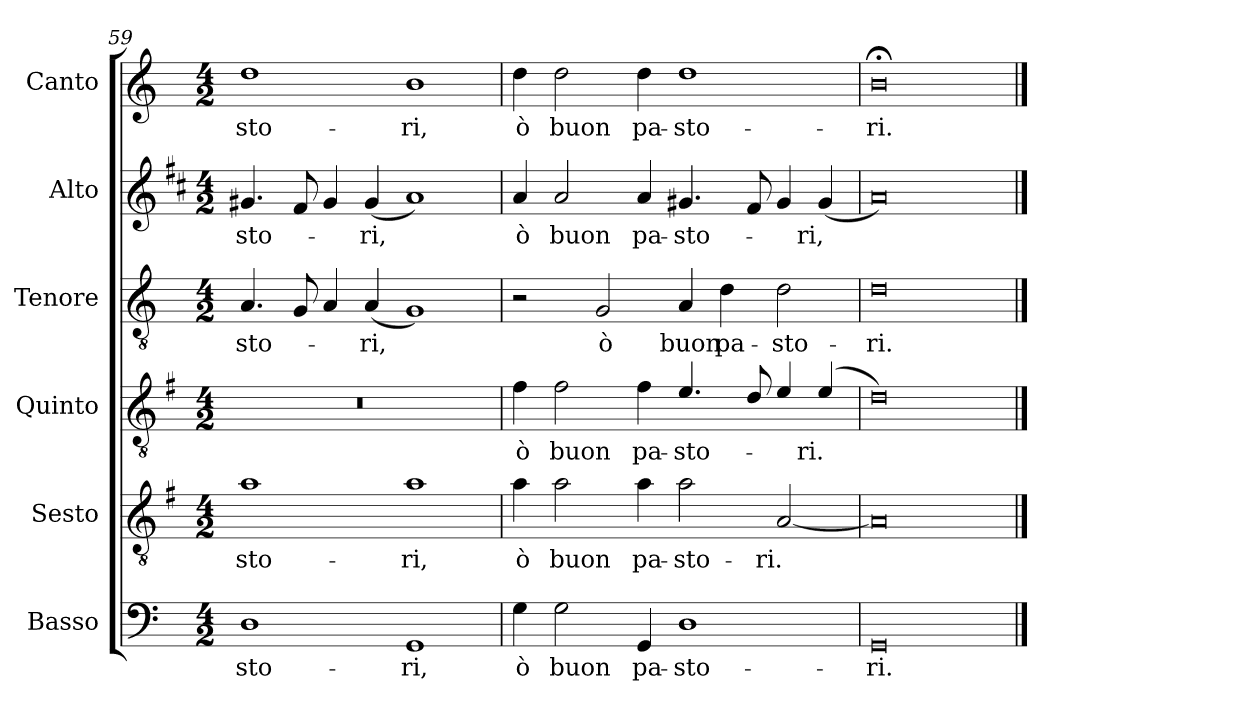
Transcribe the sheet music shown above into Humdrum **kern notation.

**kern	**text	**kern	**text	**kern	**text	**kern	**text	**kern	**text	**kern	**text
*part6	*part6	*part5	*part5	*part4	*part4	*part3	*part3	*part2	*part2	*part1	*part1
*staff6	*staff6	*staff5	*staff5	*staff4	*staff4	*staff3	*staff3	*staff2	*staff2	*staff1	*staff1
*I"Basso	*	*I"Sesto	*	*I"Quinto	*	*I"Tenore	*	*I"Alto	*	*I"Canto	*
*I'B	*	*	*	*	*	*I'T	*	*I'A	*	*I'C	*
*clefF4	*	*clefGv2	*	*clefGv2	*	*clefGv2	*	*clefG2	*	*clefG2	*
*	*	*ITrd4c7	*	*ITrd4c7	*	*	*	*ITrd1c2	*	*	*
*k[]	*	*k[]	*	*k[]	*	*k[]	*	*k[]	*	*k[]	*
*C:	*	*C:	*	*C:	*	*C:	*	*C:	*	*C:	*
*M4/2	*	*M4/2	*	*M4/2	*	*M4/2	*	*M4/2	*	*M4/2	*
=59	=59	=59	=59	=59	=59	=59	=59	=59	=59	=59	=59
!	!LO:LY:b	!	!LO:LY:b	!	!	!	!LO:LY:b	!	!LO:LY:b	!	!LO:LY:b
1D	-sto-	1d	-sto-	0r	.	4.A/	-sto-	4.f#X/	-sto-	1dd	-sto-
.	.	.	.	.	.	8G/	.	8e/	.	.	.
.	.	.	.	.	.	4A/	.	4f#/	.	.	.
!	!	!	!	!	!	!	!LO:LY:b	!	!LO:LY:b	!	!
.	.	.	.	.	.	(<4A/	-ri,	(<4f#/	-ri,	.	.
!	!LO:LY:b	!	!LO:LY:b	!	!	!	!	!	!	!	!LO:LY:b
1GG	-ri,	1d	-ri,	.	.	1G)	.	1g)	.	1b	-ri,
=60	=60	=60	=60	=60	=60	=60	=60	=60	=60	=60	=60
!	!LO:LY:b	!	!LO:LY:b	!	!LO:LY:b	!	!	!	!LO:LY:b	!	!LO:LY:b
4G\	ò	4d\	ò	4B\	ò	2r	.	4g/	ò	4dd\	ò
!	!LO:LY:b	!	!LO:LY:b	!	!LO:LY:b	!	!	!	!LO:LY:b	!	!LO:LY:b
2G\	buon	2d\	buon	2B\	buon	.	.	2g/	buon	2dd\	buon
!	!	!	!	!	!	!	!LO:LY:b	!	!	!	!
.	.	.	.	.	.	2G/	ò	.	.	.	.
!	!LO:LY:b	!	!LO:LY:b	!	!LO:LY:b	!	!	!	!LO:LY:b	!	!LO:LY:b
4GG/	pa-	4d\	pa-	4B\	pa-	.	.	4g/	pa-	4dd\	pa-
!	!LO:LY:b	!	!LO:LY:b	!	!LO:LY:b	!	!LO:LY:b	!	!LO:LY:b	!	!LO:LY:b
1D	-sto-	2d\	-sto-	4.A/	-sto-	4A/	buon	4.f#X/	-sto-	1dd	-sto-
!	!	!	!	!	!	!	!LO:LY:b	!	!	!	!
.	.	.	.	.	.	4d\	pa-	.	.	.	.
.	.	.	.	8G/	.	.	.	8e/	.	.	.
!	!	!	!LO:LY:b	!	!	!	!LO:LY:b	!	!	!	!
.	.	[2D/	-ri.	4A/	.	2d\	-sto-	4f#/	.	.	.
!	!	!	!	!	!LO:LY:b	!	!	!	!LO:LY:b	!	!
.	.	.	.	(<4A/	-ri.	.	.	(<4f#/	-ri,	.	.
=61	=61	=61	=61	=61	=61	=61	=61	=61	=61	=61	=61
!	!LO:LY:b	!	!	!	!	!	!LO:LY:b	!	!	!	!LO:LY:b
0GG	-ri.	0D]	.	0G)	.	0d	-ri.	0g)	.	0b;<	-ri.
==	==	==	==	==	==	==	==	==	==	==	==
*-	*-	*-	*-	*-	*-	*-	*-	*-	*-	*-	*-
